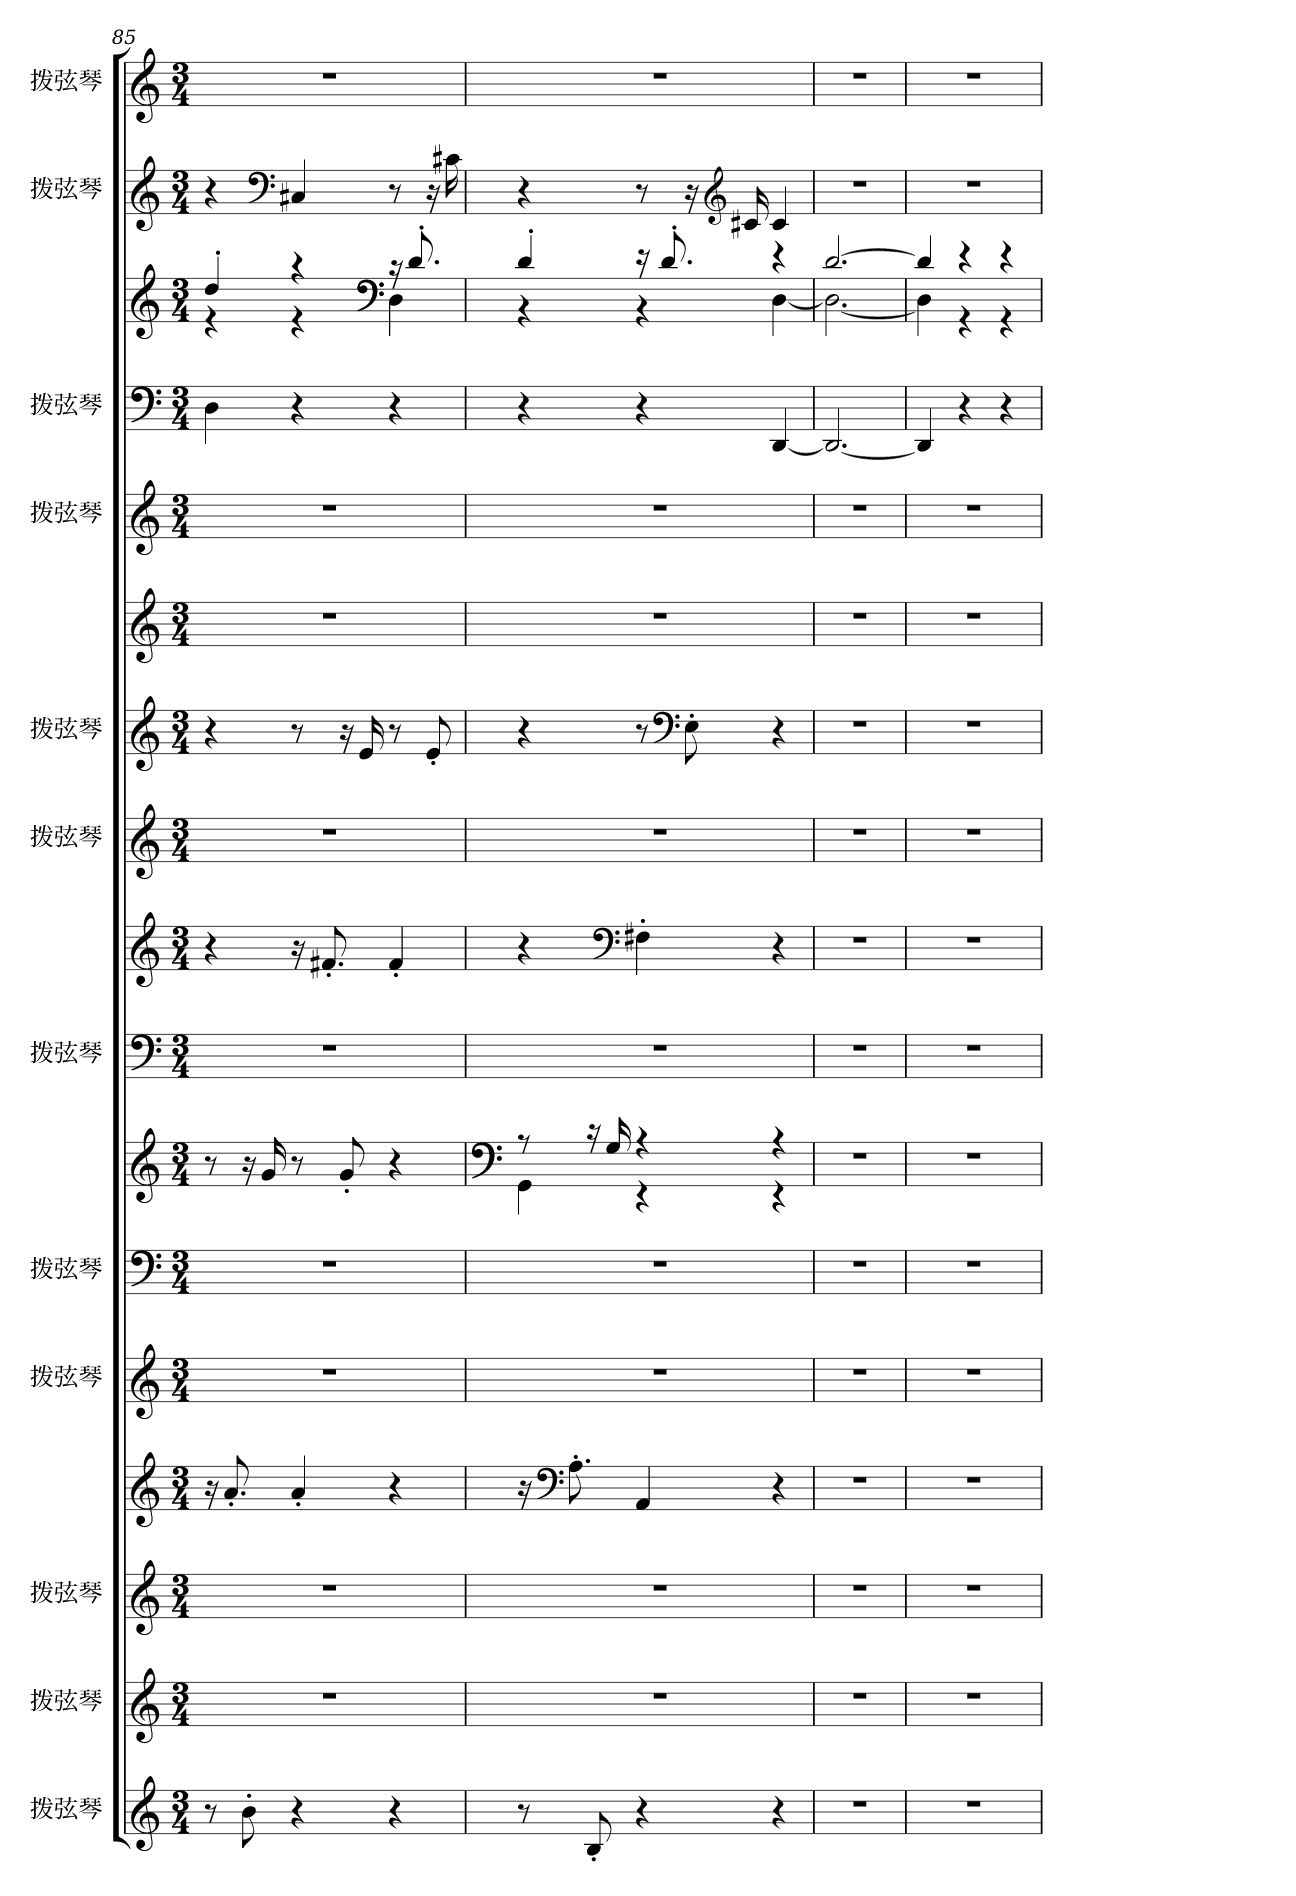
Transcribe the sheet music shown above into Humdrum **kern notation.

**kern	**kern	**kern	**kern	**kern	**kern	**kern	**kern	**kern	**kern	**kern	**kern	**kern	**kern	**kern	**kern	**kern
*part12	*part11	*part10	*part10	*part9	*part8	*part8	*part7	*part7	*part6	*part5	*part5	*part4	*part3	*part3	*part2	*part1
*staff17	*staff16	*staff15	*staff14	*staff13	*staff12	*staff11	*staff10	*staff9	*staff8	*staff7	*staff6	*staff5	*staff4	*staff3	*staff2	*staff1
*I"拨弦琴	*I"拨弦琴	*I"拨弦琴	*	*I"拨弦琴	*I"拨弦琴	*	*I"拨弦琴	*	*I"拨弦琴	*I"拨弦琴	*	*I"拨弦琴	*I"拨弦琴	*	*I"拨弦琴	*I"拨弦琴
*clefG2	*clefG2	*clefG2	*clefG2	*clefG2	*clefF4	*clefG2	*clefF4	*clefG2	*clefG2	*clefG2	*clefG2	*clefG2	*clefF4	*clefG2	*clefG2	*clefG2
*k[]	*k[]	*k[]	*k[]	*k[]	*k[]	*k[]	*k[]	*k[]	*k[]	*k[]	*k[]	*k[]	*k[]	*k[]	*k[]	*k[]
*M3/4	*M3/4	*M3/4	*M3/4	*M3/4	*M3/4	*M3/4	*M3/4	*M3/4	*M3/4	*M3/4	*M3/4	*M3/4	*M3/4	*M3/4	*M3/4	*M3/4
=85	=85	=85	=85	=85	=85	=85	=85	=85	=85	=85	=85	=85	=85	=85	=85	=85
*	*	*	*	*	*	*	*	*	*	*	*	*	*	*^	*	*
8r	2.r	2.r	16r	2.r	2.r	8r	2.r	4r	2.r	4r	2.r	2.r	4D\	4dd'/	4r	4r	2.r
.	.	.	8.a'/	.	.	.	.	.	.	.	.	.	.	.	.	.	.
8b'\	.	.	.	.	.	16r	.	.	.	.	.	.	.	.	.	.	.
.	.	.	.	.	.	16g/	.	.	.	.	.	.	.	.	.	.	.
*	*	*	*	*	*	*	*	*	*	*	*	*	*	*	*	*clefF4	*
4r	.	.	4a'/	.	.	8r	.	16r	.	8r	.	.	4r	4r	4r	4C#X/	.
.	.	.	.	.	.	.	.	8.f#X'/	.	.	.	.	.	.	.	.	.
.	.	.	.	.	.	8g'/	.	.	.	16r	.	.	.	.	.	.	.
.	.	.	.	.	.	.	.	.	.	16e/	.	.	.	.	.	.	.
*	*	*	*	*	*	*	*	*	*	*	*	*	*	*clefF4	*	*	*
4r	.	.	4r	.	.	4r	.	4f#'/	.	8r	.	.	4r	16r	4D\	8r	.
.	.	.	.	.	.	.	.	.	.	.	.	.	.	8.d'/	.	.	.
.	.	.	.	.	.	.	.	.	.	8e'/	.	.	.	.	.	16r	.
.	.	.	.	.	.	.	.	.	.	.	.	.	.	.	.	16c#X\	.
!!LO:PB:g=z
=86	=86	=86	=86	=86	=86	=86	=86	=86	=86	=86	=86	=86	=86	=86	=86	=86	=86
*	*	*	*	*	*	*clefF4	*	*	*	*	*	*	*	*	*	*	*
*	*	*	*	*	*	*^	*	*	*	*	*	*	*	*	*	*	*
8r	2.r	2.r	16r	2.r	2.r	8r	4GG\	2.r	4r	2.r	4r	2.r	2.r	4r	4d'/	4r	4r	2.r
*	*	*	*clefF4	*	*	*	*	*	*	*	*	*	*	*	*	*	*	*
.	.	.	8.A'\	.	.	.	.	.	.	.	.	.	.	.	.	.	.	.
8B'/	.	.	.	.	.	16r	.	.	.	.	.	.	.	.	.	.	.	.
.	.	.	.	.	.	16G/	.	.	.	.	.	.	.	.	.	.	.	.
*	*	*	*	*	*	*	*	*	*clefF4	*	*	*	*	*	*	*	*	*
4r	.	.	4AA/	.	.	4r	4r	.	4F#X'\	.	8r	.	.	4r	16r	4r	8r	.
.	.	.	.	.	.	.	.	.	.	.	.	.	.	.	8.d'/	.	.	.
*	*	*	*	*	*	*	*	*	*	*	*clefF4	*	*	*	*	*	*	*
.	.	.	.	.	.	.	.	.	.	.	8E'\	.	.	.	.	.	16r	.
*	*	*	*	*	*	*	*	*	*	*	*	*	*	*	*	*	*clefG2	*
.	.	.	.	.	.	.	.	.	.	.	.	.	.	.	.	.	16c#X/	.
4r	.	.	4r	.	.	4r	4r	.	4r	.	4r	.	.	[4DD/	4r	[4D\	4c#/	.
*	*	*	*	*	*	*v	*v	*	*	*	*	*	*	*	*	*	*	*
=87	=87	=87	=87	=87	=87	=87	=87	=87	=87	=87	=87	=87	=87	=87	=87	=87	=87
2.r	2.r	2.r	2.r	2.r	2.r	2.r	2.r	2.r	2.r	2.r	2.r	2.r	2.DD/_	[2.d/	2.D\_	2.r	2.r
=88	=88	=88	=88	=88	=88	=88	=88	=88	=88	=88	=88	=88	=88	=88	=88	=88	=88
2.r	2.r	2.r	2.r	2.r	2.r	2.r	2.r	2.r	2.r	2.r	2.r	2.r	4DD/]	4d/]	4D\]	2.r	2.r
.	.	.	.	.	.	.	.	.	.	.	.	.	4r	4r	4r	.	.
.	.	.	.	.	.	.	.	.	.	.	.	.	4r	4r	4r	.	.
*	*	*	*	*	*	*	*	*	*	*	*	*	*	*v	*v	*	*
=	=	=	=	=	=	=	=	=	=	=	=	=	=	=	=	=
*-	*-	*-	*-	*-	*-	*-	*-	*-	*-	*-	*-	*-	*-	*-	*-	*-
